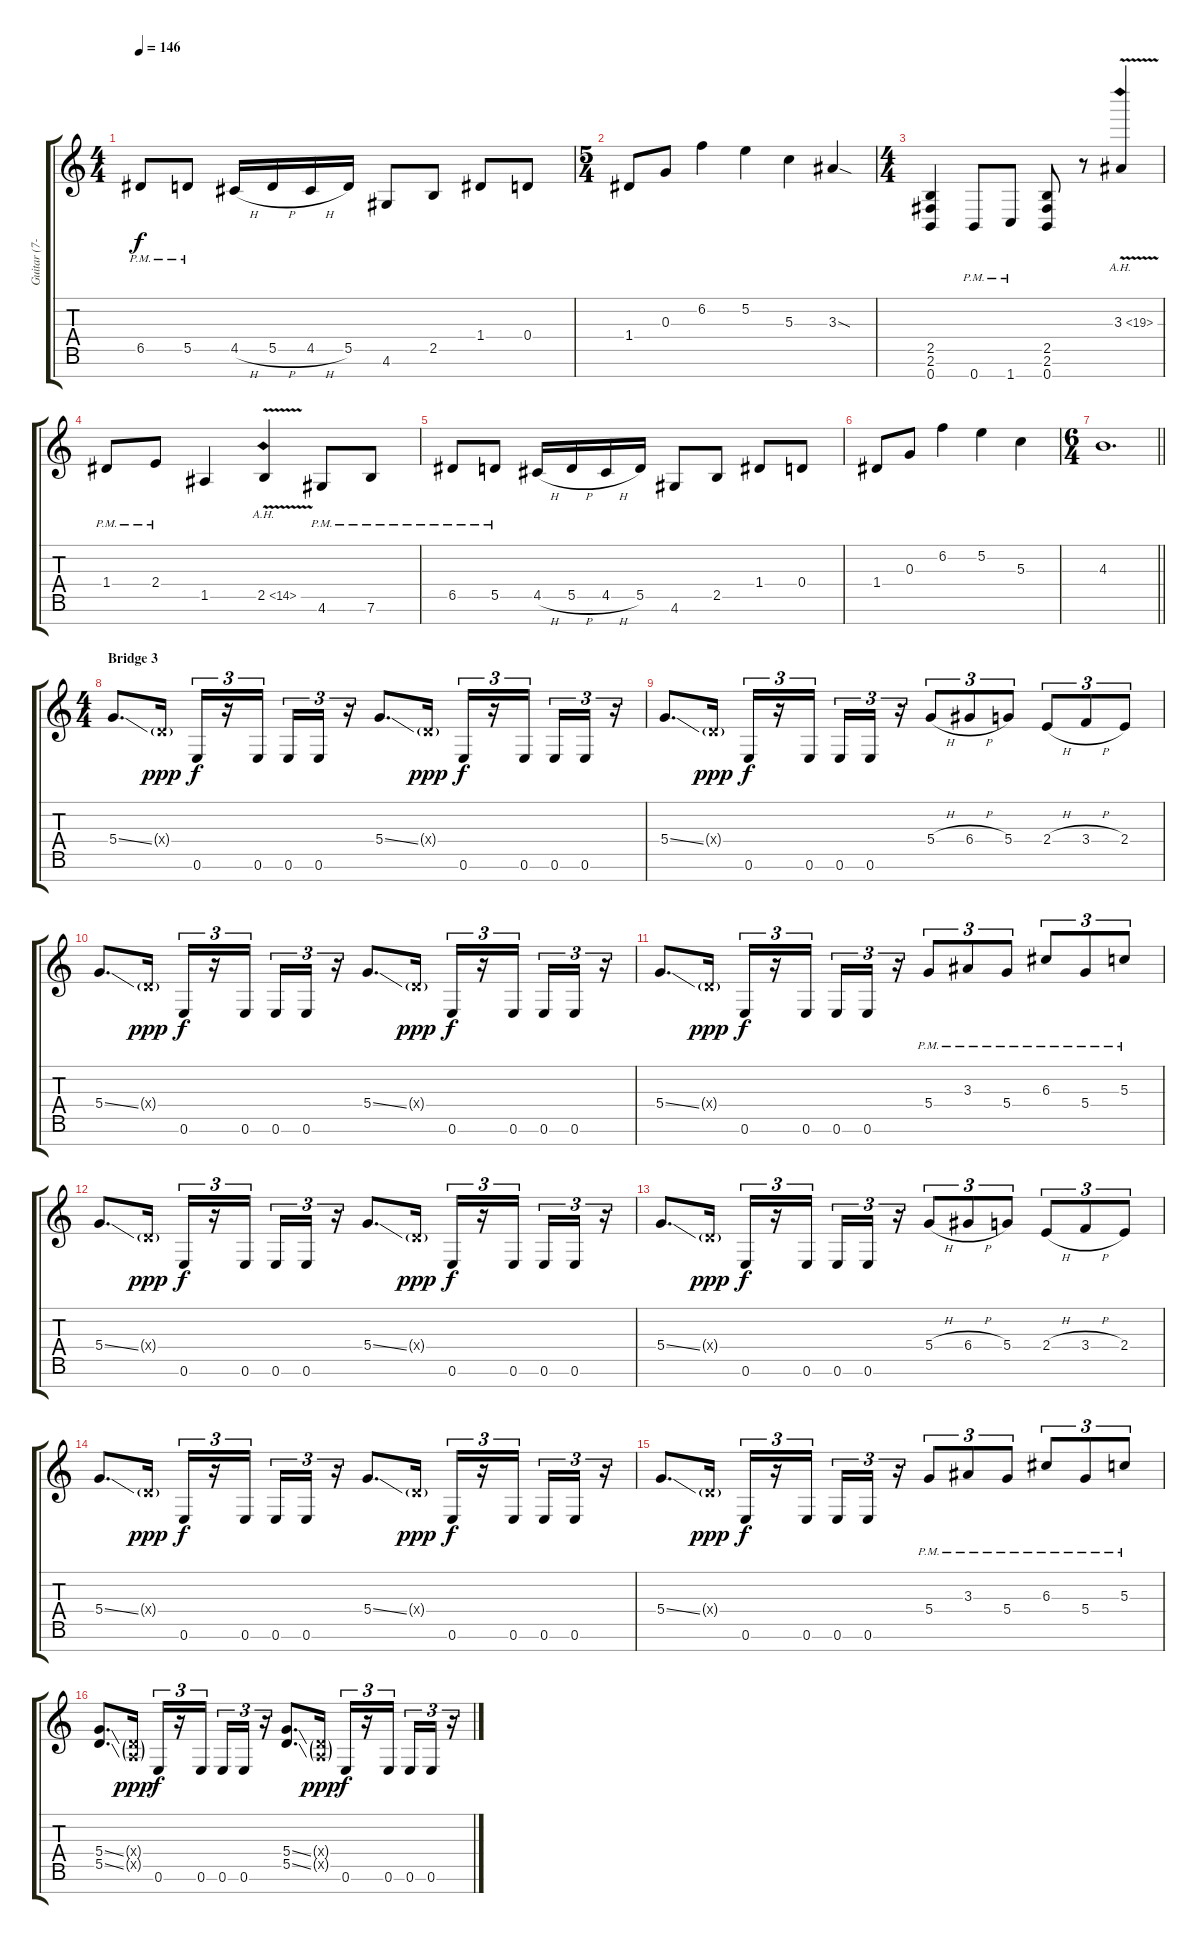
\track ("Guitar (7-string)" "Guitar (7-") {instrument distortionguitar}
\staff {score tabs}
\tuning (E4 B3 G3 D3 A2 E2 B1) {hide}
\ts (4 4)
\tempo 146
\clef g2
\ks c
6.5{pm}.8{dy f} 5.5{pm}.8 4.5{h}.16 5.5{h}.16 4.5{h}.16 5.5.16 4.6.8 2.5.8 1.4.8 0.4.8 |
\ts (5 4)
1.4.8 0.3.8 6.2.4 5.2.4 5.3.4 3.3{sod}.4 |
\ts (4 4)
(2.5 2.6 0.7).4 0.7{pm}.8 1.7{pm}.8 (2.5 2.6 0.7).8 r.8 3.3{ah 16 v}.4 |
1.4{pm}.8 2.4{pm}.8 1.5.4 2.5{ah 12 v}.4 4.6{pm}.8 7.6{pm}.8 |
6.5{pm}.8 5.5{pm}.8 4.5{h}.16 5.5{h}.16 4.5{h}.16 5.5.16 4.6.8 2.5.8 1.4.8 0.4.8 |
1.4.8 0.3.8 6.2.4 5.2.4 5.3.4 |
\ts (6 4)
\barLineRight lightlight
4.3.1{d} |
\ts (4 4)
\section ("" "Bridge 3")
5.4{ss}.8{d} 0.4{g x}.16{dy ppp} 0.6.16{tu (3 2) dy f} r.16{tu (3 2)} 0.6.16{tu (3 2) beam splitsecondary} 0.6.16{tu (3 2)} 0.6.16{tu (3 2)} r.16{tu (3 2)} 5.4{ss}.8{d} 0.4{g x}.16{dy ppp} 0.6.16{tu (3 2) dy f} r.16{tu (3 2)} 0.6.16{tu (3 2) beam splitsecondary} 0.6.16{tu (3 2)} 0.6.16{tu (3 2)} r.16{tu (3 2)} |
5.4{ss}.8{d} 0.4{g x}.16{dy ppp} 0.6.16{tu (3 2) dy f} r.16{tu (3 2)} 0.6.16{tu (3 2) beam splitsecondary} 0.6.16{tu (3 2)} 0.6.16{tu (3 2)} r.16{tu (3 2)} 5.4{h}.8{tu (3 2)} 6.4{h}.8{tu (3 2)} 5.4.8{tu (3 2)} 2.4{h}.8{tu (3 2)} 3.4{h}.8{tu (3 2)} 2.4.8{tu (3 2)} |
5.4{ss}.8{d} 0.4{g x}.16{dy ppp} 0.6.16{tu (3 2) dy f} r.16{tu (3 2)} 0.6.16{tu (3 2) beam splitsecondary} 0.6.16{tu (3 2)} 0.6.16{tu (3 2)} r.16{tu (3 2)} 5.4{ss}.8{d} 0.4{g x}.16{dy ppp} 0.6.16{tu (3 2) dy f} r.16{tu (3 2)} 0.6.16{tu (3 2) beam splitsecondary} 0.6.16{tu (3 2)} 0.6.16{tu (3 2)} r.16{tu (3 2)} |
5.4{ss}.8{d} 0.4{g x}.16{dy ppp} 0.6.16{tu (3 2) dy f} r.16{tu (3 2)} 0.6.16{tu (3 2) beam splitsecondary} 0.6.16{tu (3 2)} 0.6.16{tu (3 2)} r.16{tu (3 2)} 5.4{pm}.8{tu (3 2)} 3.3{pm}.8{tu (3 2)} 5.4{pm}.8{tu (3 2)} 6.3{pm}.8{tu (3 2)} 5.4{pm}.8{tu (3 2)} 5.3{pm}.8{tu (3 2)} |
5.4{ss}.8{d} 0.4{g x}.16{dy ppp} 0.6.16{tu (3 2) dy f} r.16{tu (3 2)} 0.6.16{tu (3 2) beam splitsecondary} 0.6.16{tu (3 2)} 0.6.16{tu (3 2)} r.16{tu (3 2)} 5.4{ss}.8{d} 0.4{g x}.16{dy ppp} 0.6.16{tu (3 2) dy f} r.16{tu (3 2)} 0.6.16{tu (3 2) beam splitsecondary} 0.6.16{tu (3 2)} 0.6.16{tu (3 2)} r.16{tu (3 2)} |
5.4{ss}.8{d} 0.4{g x}.16{dy ppp} 0.6.16{tu (3 2) dy f} r.16{tu (3 2)} 0.6.16{tu (3 2) beam splitsecondary} 0.6.16{tu (3 2)} 0.6.16{tu (3 2)} r.16{tu (3 2)} 5.4{h}.8{tu (3 2)} 6.4{h}.8{tu (3 2)} 5.4.8{tu (3 2)} 2.4{h}.8{tu (3 2)} 3.4{h}.8{tu (3 2)} 2.4.8{tu (3 2)} |
5.4{ss}.8{d} 0.4{g x}.16{dy ppp} 0.6.16{tu (3 2) dy f} r.16{tu (3 2)} 0.6.16{tu (3 2) beam splitsecondary} 0.6.16{tu (3 2)} 0.6.16{tu (3 2)} r.16{tu (3 2)} 5.4{ss}.8{d} 0.4{g x}.16{dy ppp} 0.6.16{tu (3 2) dy f} r.16{tu (3 2)} 0.6.16{tu (3 2) beam splitsecondary} 0.6.16{tu (3 2)} 0.6.16{tu (3 2)} r.16{tu (3 2)} |
5.4{ss}.8{d} 0.4{g x}.16{dy ppp} 0.6.16{tu (3 2) dy f} r.16{tu (3 2)} 0.6.16{tu (3 2) beam splitsecondary} 0.6.16{tu (3 2)} 0.6.16{tu (3 2)} r.16{tu (3 2)} 5.4{pm}.8{tu (3 2)} 3.3{pm}.8{tu (3 2)} 5.4{pm}.8{tu (3 2)} 6.3{pm}.8{tu (3 2)} 5.4{pm}.8{tu (3 2)} 5.3{pm}.8{tu (3 2)} |
(5.4{ss} 5.5{ss}).8{d} (0.4{g x} 0.5{g x}).16{dy ppp} 0.6.16{tu (3 2) dy f} r.16{tu (3 2)} 0.6.16{tu (3 2) beam splitsecondary} 0.6.16{tu (3 2)} 0.6.16{tu (3 2)} r.16{tu (3 2)} (5.4{ss} 5.5{ss}).8{d} (0.4{g x} 0.5{g x}).16{dy ppp} 0.6.16{tu (3 2) dy f} r.16{tu (3 2)} 0.6.16{tu (3 2) beam splitsecondary} 0.6.16{tu (3 2)} 0.6.16{tu (3 2)} r.16{tu (3 2)}
